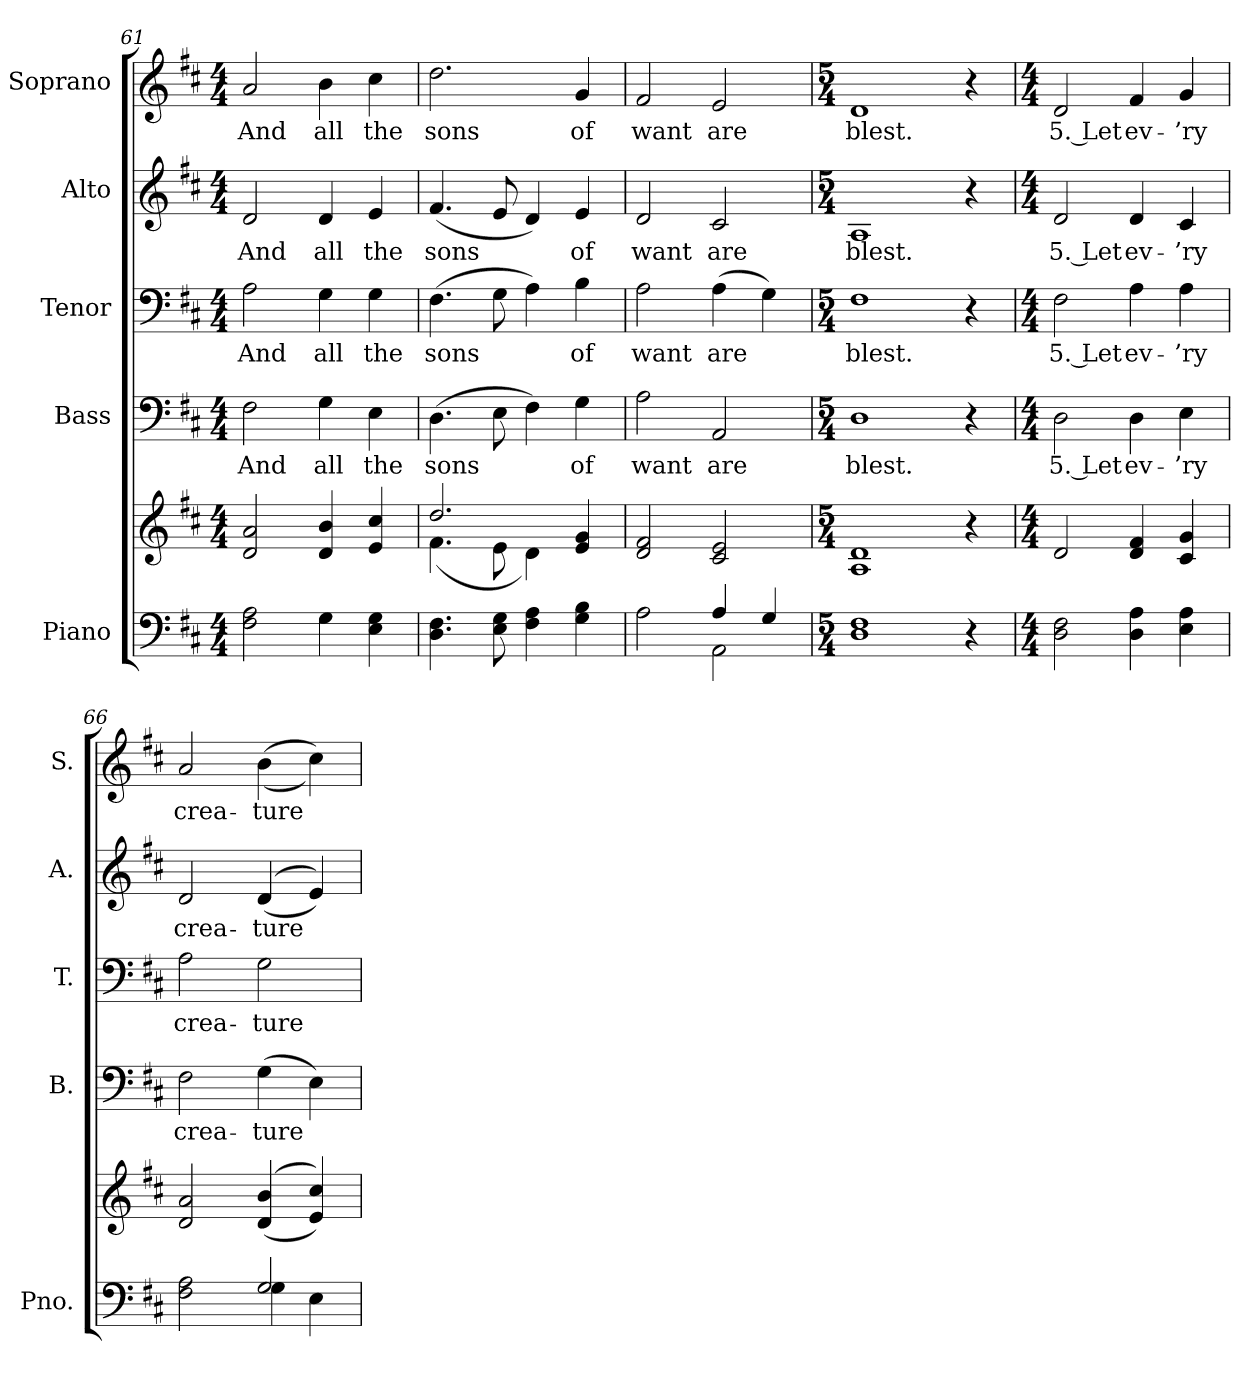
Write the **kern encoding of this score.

**kern	**kern	**kern	**text	**kern	**text	**kern	**text	**kern	**text
*part5	*part5	*part4	*part4	*part3	*part3	*part2	*part2	*part1	*part1
*staff6	*staff5	*staff4	*staff4	*staff3	*staff3	*staff2	*staff2	*staff1	*staff1
*I"Piano	*	*I"Bass	*	*I"Tenor	*	*I"Alto	*	*I"Soprano	*
*I'Pno.	*	*I'B.	*	*I'T.	*	*I'A.	*	*I'S.	*
!!LO:PB:g=z
*clefF4	*clefG2	*clefF4	*	*clefF4	*	*clefG2	*	*clefG2	*
*k[f#c#]	*k[f#c#]	*k[f#c#]	*	*k[f#c#]	*	*k[f#c#]	*	*k[f#c#]	*
*D:	*D:	*D:	*	*D:	*	*D:	*	*D:	*
*M4/4	*M4/4	*M4/4	*	*M4/4	*	*M4/4	*	*M4/4	*
=61	=61	=61	=61	=61	=61	=61	=61	=61	=61
!	!	!	!LO:LY:b:color=#000000	!	!	!	!	!	!
!	!	!	!	!	!LO:LY:b:color=#000000	!	!	!	!
!	!	!	!	!	!	!	!LO:LY:b:color=#000000	!	!
!	!	!	!	!	!	!	!	!	!LO:LY:b:color=#000000
2F#i\ 2Ai	2di/ 2ai	2F#i\	And	2Ai\	And	2di/	And	2ai/	And
!	!	!	!LO:LY:b:color=#000000	!	!	!	!	!	!
!	!	!	!	!	!LO:LY:b:color=#000000	!	!	!	!
!	!	!	!	!	!	!	!LO:LY:b:color=#000000	!	!
!	!	!	!	!	!	!	!	!	!LO:LY:b:color=#000000
4Gi\	4di/ 4bi	4Gi\	all	4Gi\	all	4di/	all	4bi\	all
!	!	!	!LO:LY:b:color=#000000	!	!	!	!	!	!
!	!	!	!	!	!LO:LY:b:color=#000000	!	!	!	!
!	!	!	!	!	!	!	!LO:LY:b:color=#000000	!	!
!	!	!	!	!	!	!	!	!	!LO:LY:b:color=#000000
4Ei\ 4Gi	4ei/ 4cc#i	4Ei\	the	4Gi\	the	4ei/	the	4cc#i\	the
=62	=62	=62	=62	=62	=62	=62	=62	=62	=62
*	*^	*	*	*	*	*	*	*	*
!	!	!	!	!LO:LY:b:color=#000000	!	!	!	!	!	!
!	!	!	!	!	!	!LO:LY:b:color=#000000	!	!	!	!
!	!	!	!	!	!	!	!	!LO:LY:b:color=#000000	!	!
!	!	!	!	!	!	!	!	!	!	!LO:LY:b:color=#000000
4.Di\ 4.F#i	2.ddi/	(4.f#i\	(4.Di\	sons	(4.F#i\	sons	(4.f#i/	sons	2.ddi\	sons
8Ei\ 8Gi	.	8ei\	8Ei\	.	8Gi\	.	8ei/	.	.	.
4F#i\ 4Ai	.	4di\)	4F#i\)	.	4Ai\)	.	4di/)	.	.	.
!	!	!	!	!LO:LY:b:color=#000000	!	!	!	!	!	!
!	!	!	!	!	!	!LO:LY:b:color=#000000	!	!	!	!
!	!	!	!	!	!	!	!	!LO:LY:b:color=#000000	!	!
!	!	!	!	!	!	!	!	!	!	!LO:LY:b:color=#000000
4Gi\ 4Bi	4ei/ 4gi	4ryy	4Gi\	of	4Bi\	of	4ei/	of	4gi/	of
*	*v	*v	*	*	*	*	*	*	*	*
=63	=63	=63	=63	=63	=63	=63	=63	=63	=63
*^	*	*	*	*	*	*	*	*	*
*	*	*^	*	*	*	*	*	*	*	*
!	!	!	!	!	!LO:LY:b:color=#000000	!	!	!	!	!	!
*	*	*v	*v	*	*	*	*	*	*	*	*
*	*	*^	*	*	*	*	*	*	*	*
!	!	!	!	!	!	!	!LO:LY:b:color=#000000	!	!	!	!
*	*	*v	*v	*	*	*	*	*	*	*	*
*	*	*^	*	*	*	*	*	*	*	*
!	!	!	!	!	!	!	!	!	!LO:LY:b:color=#000000	!	!
*	*	*v	*v	*	*	*	*	*	*	*	*
*	*	*^	*	*	*	*	*	*	*	*
!	!	!	!	!	!	!	!	!	!	!	!LO:LY:b:color=#000000
*	*	*v	*v	*	*	*	*	*	*	*	*
2Ai\	2ryy	2di/ 2f#i	2Ai\	want	2Ai\	want	2di/	want	2f#i/	want
!	!	!	!	!LO:LY:b:color=#000000	!	!	!	!	!	!
!	!	!	!	!	!	!LO:LY:b:color=#000000	!	!	!	!
!	!	!	!	!	!	!	!	!LO:LY:b:color=#000000	!	!
!	!	!	!	!	!	!	!	!	!	!LO:LY:b:color=#000000
4Ai/	2AAi\	2c#i/ 2ei	2AAi/	are	(4Ai\	are	2c#i/	are	2ei/	are
4Gi/	.	.	.	.	4Gi\)	.	.	.	.	.
*v	*v	*	*	*	*	*	*	*	*	*
=64	=64	=64	=64	=64	=64	=64	=64	=64	=64
*M5/4	*M5/4	*M5/4	*	*M5/4	*	*M5/4	*	*M5/4	*
!	!	!	!LO:LY:b:color=#000000	!	!	!	!	!	!
!	!	!	!	!	!LO:LY:b:color=#000000	!	!	!	!
!	!	!	!	!	!	!	!LO:LY:b:color=#000000	!	!
!	!	!	!	!	!	!	!	!	!LO:LY:b:color=#000000
1Di 1F#i	1Ai 1di	1Di	blest.	1F#i	blest.	1Ai	blest.	1di	blest.
4r	4r	4r	.	4r	.	4r	.	4r	.
!!LO:PB:g=z
=65	=65	=65	=65	=65	=65	=65	=65	=65	=65
*M4/4	*M4/4	*M4/4	*	*M4/4	*	*M4/4	*	*M4/4	*
!	!	!	!LO:LY:b:color=#000000	!	!	!	!	!	!
!	!	!	!	!	!LO:LY:b:color=#000000	!	!	!	!
!	!	!	!	!	!	!	!LO:LY:b:color=#000000	!	!
!	!	!	!	!	!	!	!	!	!LO:LY:b:color=#000000
2Di\ 2F#i	2di/	2Di\	5. Let	2F#i\	5. Let	2di/	5. Let	2di/	5. Let
!	!	!	!LO:LY:b:color=#000000	!	!	!	!	!	!
!	!	!	!	!	!LO:LY:b:color=#000000	!	!	!	!
!	!	!	!	!	!	!	!LO:LY:b:color=#000000	!	!
!	!	!	!	!	!	!	!	!	!LO:LY:b:color=#000000
4Di\ 4Ai	4di/ 4f#i	4Di\	ev-	4Ai\	ev-	4di/	ev-	4f#i/	ev-
!	!	!	!LO:LY:b:color=#000000	!	!	!	!	!	!
!	!	!	!	!	!LO:LY:b:color=#000000	!	!	!	!
!	!	!	!	!	!	!	!LO:LY:b:color=#000000	!	!
!	!	!	!	!	!	!	!	!	!LO:LY:b:color=#000000
4Ei\ 4Ai	4c#i/ 4gi	4Ei\	-’ry	4Ai\	-’ry	4c#i/	-’ry	4gi/	-’ry
=66	=66	=66	=66	=66	=66	=66	=66	=66	=66
*^	*	*	*	*	*	*	*	*	*
!	!	!	!	!LO:LY:b:color=#000000	!	!	!	!	!	!
!	!	!	!	!	!	!LO:LY:b:color=#000000	!	!	!	!
!	!	!	!	!	!	!	!	!LO:LY:b:color=#000000	!	!
!	!	!	!	!	!	!	!	!	!	!LO:LY:b:color=#000000
2F#i\ 2Ai	2ryy	2di/ 2ai	2F#i\	crea-	2Ai\	crea-	2di/	crea-	2ai/	crea-
!	!	!	!	!LO:LY:b:color=#000000	!	!	!	!	!	!
!	!	!	!	!	!	!LO:LY:b:color=#000000	!	!	!	!
!	!	!	!	!	!	!	!	!LO:LY:b:color=#000000	!	!
!	!	!	!	!	!	!	!	!	!	!LO:LY:b:color=#000000
2Gi/	4Gi\	((4di/ 4bi	(4Gi\	-ture	2Gi\	-ture	((4di/	-ture	((4bi\	-ture
.	4Ei\	4ei/ 4cc#i))	4Ei\)	.	.	.	4ei/))	.	4cc#i\))	.
*v	*v	*	*	*	*	*	*	*	*	*
=	=	=	=	=	=	=	=	=	=
*-	*-	*-	*-	*-	*-	*-	*-	*-	*-
